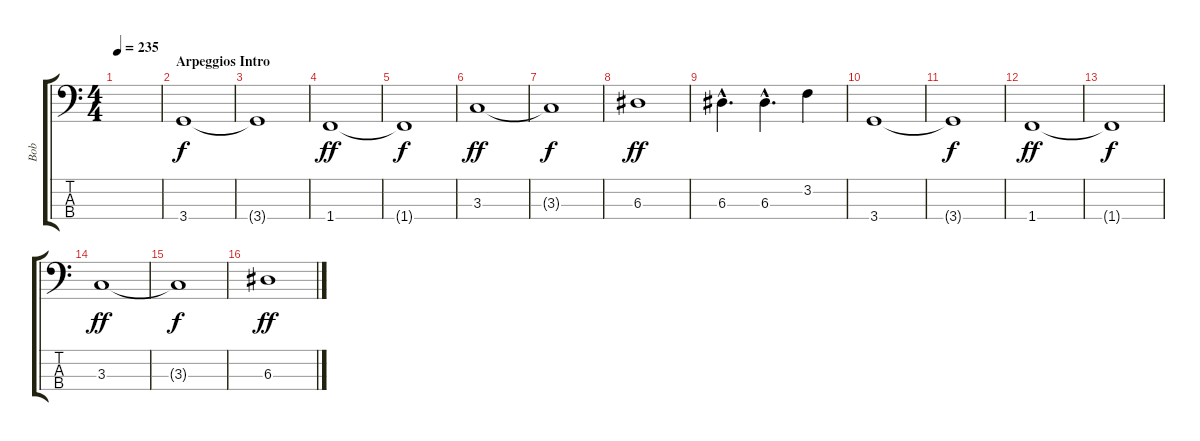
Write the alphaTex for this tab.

\track ("Bob" "Bob") {instrument electricbassfinger}
\staff {score tabs}
\tuning (G2 D2 A1 E1) {hide}
\ts (4 4)
\tempo 235
\clef f4
\ks c
|
\section ("" "Arpeggios Intro")
3.4.1 |
3.4{t}.1{dy f} |
1.4.1{dy ff} |
1.4{t}.1{dy f} |
3.3.1{dy ff} |
3.3{t}.1{dy f} |
6.3.1{dy ff} |
6.3{hac}.4{d} 6.3{hac}.4{d} 3.2.4 |
3.4.1 |
3.4{t}.1{dy f} |
1.4.1{dy ff} |
1.4{t}.1{dy f} |
3.3.1{dy ff} |
3.3{t}.1{dy f} |
6.3.1{dy ff}
